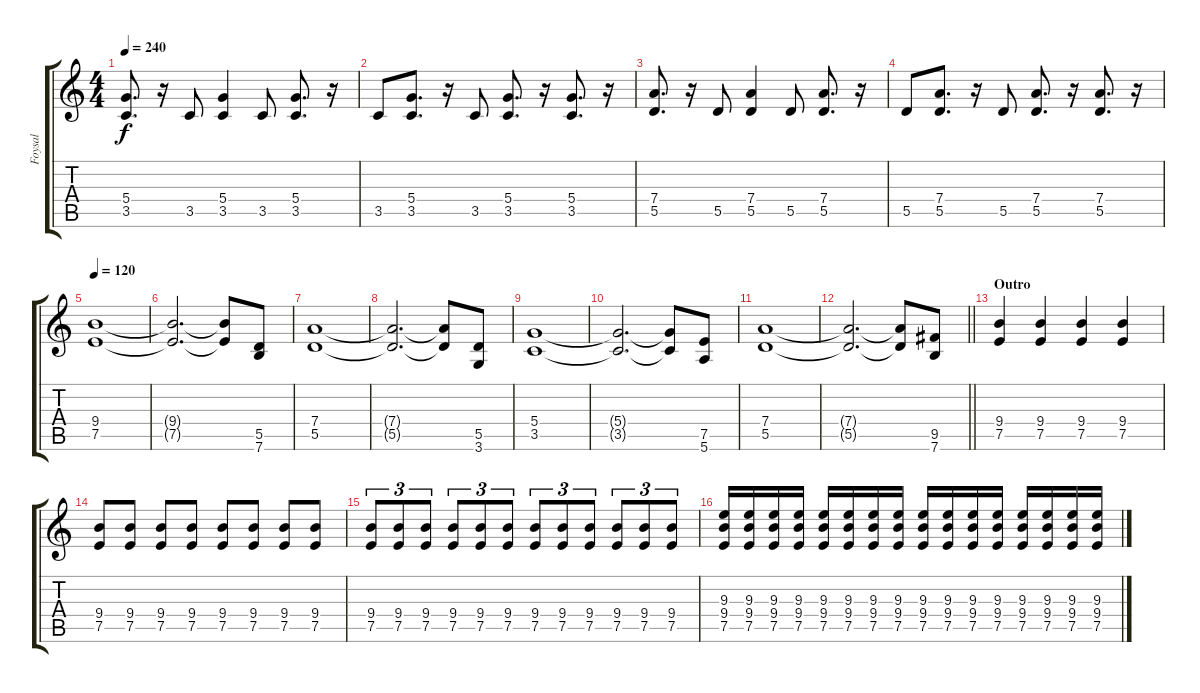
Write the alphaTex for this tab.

\track ("Foysal" "Foysal") {instrument distortionguitar}
\staff {score tabs}
\tuning (E4 B3 G3 D3 A2 E2) {hide}
\ts (4 4)
\tempo 240
\clef g2
\ks c
(5.4 3.5).8{d dy f} r.16 3.5.8 (5.4 3.5).4 3.5.8 (5.4 3.5).8{d} r.16 |
3.5.8 (5.4 3.5).8{d} r.16 3.5.8 (5.4 3.5).8{d} r.16 (5.4 3.5).8{d} r.16 |
(7.4 5.5).8{d} r.16 5.5.8 (7.4 5.5).4 5.5.8 (7.4 5.5).8{d} r.16 |
5.5.8 (7.4 5.5).8{d} r.16 5.5.8 (7.4 5.5).8{d} r.16 (7.4 5.5).8{d} r.16 |
\tempo 120
(9.4 7.5).1 |
(9.4{t} 7.5{t}).2{d} (9.4{t} 7.5{t}).8 (5.5 7.6).8 |
(7.4 5.5).1 |
(7.4{t} 5.5{t}).2{d} (7.4{t} 5.5{t}).8 (5.5 3.6).8 |
(5.4 3.5).1 |
(5.4{t} 3.5{t}).2{d} (5.4{t} 3.5{t}).8 (7.5 5.6).8 |
(7.4 5.5).1 |
\barLineRight lightlight
(7.4{t} 5.5{t}).2{d} (7.4{t} 5.5{t}).8 (9.5 7.6).8 |
\section ("" "Outro")
(9.4 7.5).4 (9.4 7.5).4 (9.4 7.5).4 (9.4 7.5).4 |
(9.4 7.5).8 (9.4 7.5).8 (9.4 7.5).8 (9.4 7.5).8 (9.4 7.5).8 (9.4 7.5).8 (9.4 7.5).8 (9.4 7.5).8 |
(9.4 7.5).8{tu (3 2)} (9.4 7.5).8{tu (3 2)} (9.4 7.5).8{tu (3 2)} (9.4 7.5).8{tu (3 2)} (9.4 7.5).8{tu (3 2)} (9.4 7.5).8{tu (3 2)} (9.4 7.5).8{tu (3 2)} (9.4 7.5).8{tu (3 2)} (9.4 7.5).8{tu (3 2)} (9.4 7.5).8{tu (3 2)} (9.4 7.5).8{tu (3 2)} (9.4 7.5).8{tu (3 2)} |
(9.3 9.4 7.5).16 (9.3 9.4 7.5).16 (9.3 9.4 7.5).16 (9.3 9.4 7.5).16 (9.3 9.4 7.5).16 (9.3 9.4 7.5).16 (9.3 9.4 7.5).16 (9.3 9.4 7.5).16 (9.3 9.4 7.5).16 (9.3 9.4 7.5).16 (9.3 9.4 7.5).16 (9.3 9.4 7.5).16 (9.3 9.4 7.5).16 (9.3 9.4 7.5).16 (9.3 9.4 7.5).16 (9.3 9.4 7.5).16
